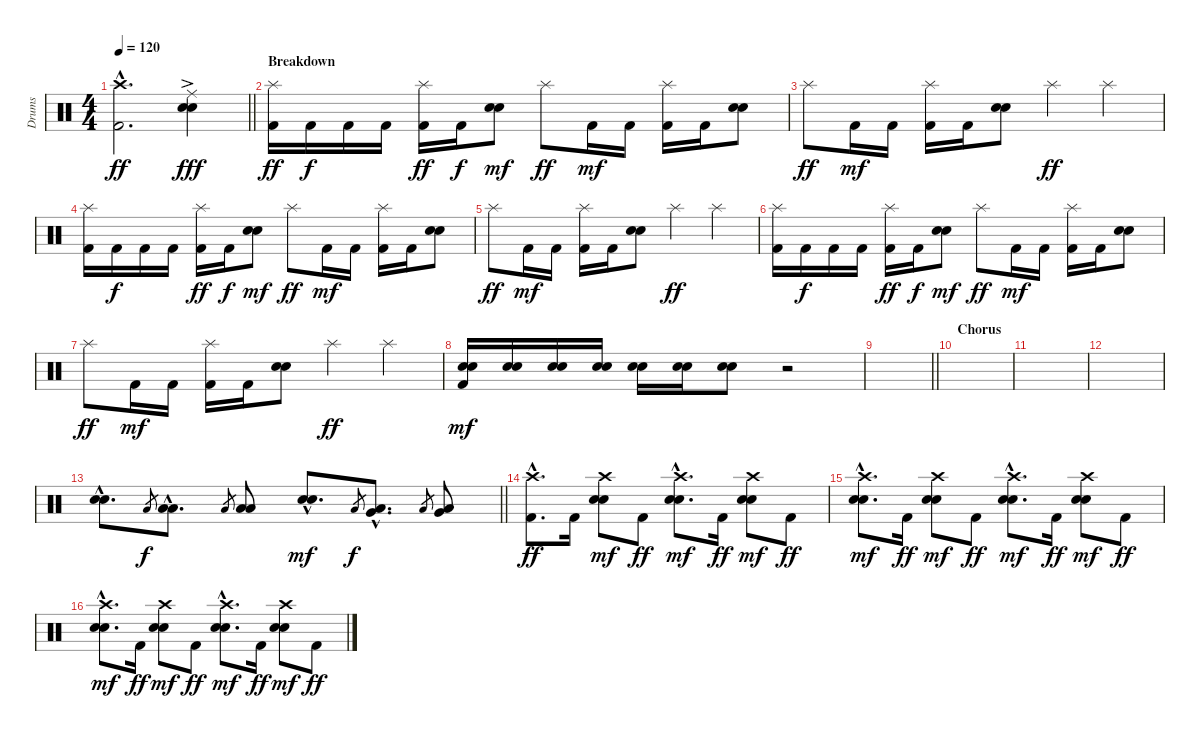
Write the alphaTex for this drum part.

\track ("Drums" "Drums") {instrument percussion}
\staff {score}
\articulation defaults
\ts (4 4)
\tempo 120
\clef neutral
\barLineRight lightlight
\ks c
("Crash high (hit)"{hac} "Kick (hit) 2"{hac}).2{d dy ff} ("Ride (middle)"{ac} "Electric Snare (hit)"{ac} "Snare (hit) 2"{ac}).4{dy fff} |
\section ("" "Breakdown")
("Splash (hit)" "Kick (hit) 2").16{dy ff} "Kick (hit) 2".16{dy f} "Kick (hit) 2".16 "Kick (hit) 2".16 ("Splash (hit)" "Kick (hit) 2").16{dy ff} "Kick (hit) 2".16{dy f} ("Electric Snare (hit)" "Snare (hit) 2").8{dy mf} "Splash (hit)".8{dy ff} "Kick (hit) 2".16{dy mf} "Kick (hit) 2".16 ("Splash (hit)" "Kick (hit) 2").16 "Kick (hit) 2".16 ("Electric Snare (hit)" "Snare (hit) 2").8 |
"Splash (hit)".8{dy ff} "Kick (hit) 2".16{dy mf} "Kick (hit) 2".16 ("Splash (hit)" "Kick (hit) 2").16 "Kick (hit) 2".16 ("Electric Snare (hit)" "Snare (hit) 2").8 "Splash (hit)".4{dy ff} "Splash (hit)".4 |
("Splash (hit)" "Kick (hit) 2").16 "Kick (hit) 2".16{dy f} "Kick (hit) 2".16 "Kick (hit) 2".16 ("Splash (hit)" "Kick (hit) 2").16{dy ff} "Kick (hit) 2".16{dy f} ("Electric Snare (hit)" "Snare (hit) 2").8{dy mf} "Splash (hit)".8{dy ff} "Kick (hit) 2".16{dy mf} "Kick (hit) 2".16 ("Splash (hit)" "Kick (hit) 2").16 "Kick (hit) 2".16 ("Electric Snare (hit)" "Snare (hit) 2").8 |
"Splash (hit)".8{dy ff} "Kick (hit) 2".16{dy mf} "Kick (hit) 2".16 ("Splash (hit)" "Kick (hit) 2").16 "Kick (hit) 2".16 ("Electric Snare (hit)" "Snare (hit) 2").8 "Splash (hit)".4{dy ff} "Splash (hit)".4 |
("Splash (hit)" "Kick (hit) 2").16 "Kick (hit) 2".16{dy f} "Kick (hit) 2".16 "Kick (hit) 2".16 ("Splash (hit)" "Kick (hit) 2").16{dy ff} "Kick (hit) 2".16{dy f} ("Electric Snare (hit)" "Snare (hit) 2").8{dy mf} "Splash (hit)".8{dy ff} "Kick (hit) 2".16{dy mf} "Kick (hit) 2".16 ("Splash (hit)" "Kick (hit) 2").16 "Kick (hit) 2".16 ("Electric Snare (hit)" "Snare (hit) 2").8 |
"Splash (hit)".8{dy ff} "Kick (hit) 2".16{dy mf} "Kick (hit) 2".16 ("Splash (hit)" "Kick (hit) 2").16 "Kick (hit) 2".16 ("Electric Snare (hit)" "Snare (hit) 2").8 "Splash (hit)".4{dy ff} "Splash (hit)".4 |
("Electric Snare (hit)" "Snare (hit) 2" "Kick (hit) 2").16{dy mf} ("Electric Snare (hit)" "Snare (hit) 2").16 ("Electric Snare (hit)" "Snare (hit) 2").16 ("Electric Snare (hit)" "Snare (hit) 2").16 ("Electric Snare (hit)" "Snare (hit) 2").16 ("Electric Snare (hit)" "Snare (hit) 2").16 ("Electric Snare (hit)" "Snare (hit) 2").8 r.2 |
\barLineRight lightlight
|
\section ("" "Chorus")
|
|
|
\barLineRight lightlight
("Electric Snare (hit)"{hac} "Snare (hit) 2"{hac}).8{d} "Low Floor Tom (hit)".8{gr dy f} ("Low Floor Tom (hit)"{hac} "Low Tom (hit)"{hac}).8{d} "Low Floor Tom (hit)".8{gr} ("Low Floor Tom (hit)" "Low Tom (hit)").8 ("Electric Snare (hit)"{hac} "Snare (hit) 2"{hac}).8{d dy mf} "Low Floor Tom (hit)".8{gr dy f} ("Low Floor Tom (hit)"{hac} "Very Low Tom (hit)"{hac}).8{d} "Low Floor Tom (hit)".8{gr} ("Low Floor Tom (hit)" "Very Low Tom (hit)").8 |
("Crash high (hit)"{hac} "Kick (hit) 2"{hac}).8{d dy ff} "Kick (hit) 2".16 ("Crash high (hit)" "Electric Snare (hit)" "Snare (hit) 2").8{dy mf} "Kick (hit) 2".8{dy ff} ("Crash high (hit)"{hac} "Electric Snare (hit)"{hac} "Snare (hit) 2"{hac}).8{d dy mf} "Kick (hit) 2".16{dy ff} ("Crash high (hit)" "Electric Snare (hit)" "Snare (hit) 2").8{dy mf} "Kick (hit) 2".8{dy ff} |
("Crash high (hit)"{hac} "Electric Snare (hit)"{hac} "Snare (hit) 2"{hac}).8{d dy mf} "Kick (hit) 2".16{dy ff} ("Crash high (hit)" "Electric Snare (hit)" "Snare (hit) 2").8{dy mf} "Kick (hit) 2".8{dy ff} ("Crash high (hit)"{hac} "Electric Snare (hit)"{hac} "Snare (hit) 2"{hac}).8{d dy mf} "Kick (hit) 2".16{dy ff} ("Crash high (hit)" "Electric Snare (hit)" "Snare (hit) 2").8{dy mf} "Kick (hit) 2".8{dy ff} |
("Crash high (hit)"{hac} "Electric Snare (hit)"{hac} "Snare (hit) 2"{hac}).8{d dy mf} "Kick (hit) 2".16{dy ff} ("Crash high (hit)" "Electric Snare (hit)" "Snare (hit) 2").8{dy mf} "Kick (hit) 2".8{dy ff} ("Crash high (hit)"{hac} "Electric Snare (hit)"{hac} "Snare (hit) 2"{hac}).8{d dy mf} "Kick (hit) 2".16{dy ff} ("Crash high (hit)" "Electric Snare (hit)" "Snare (hit) 2").8{dy mf} "Kick (hit) 2".8{dy ff}
